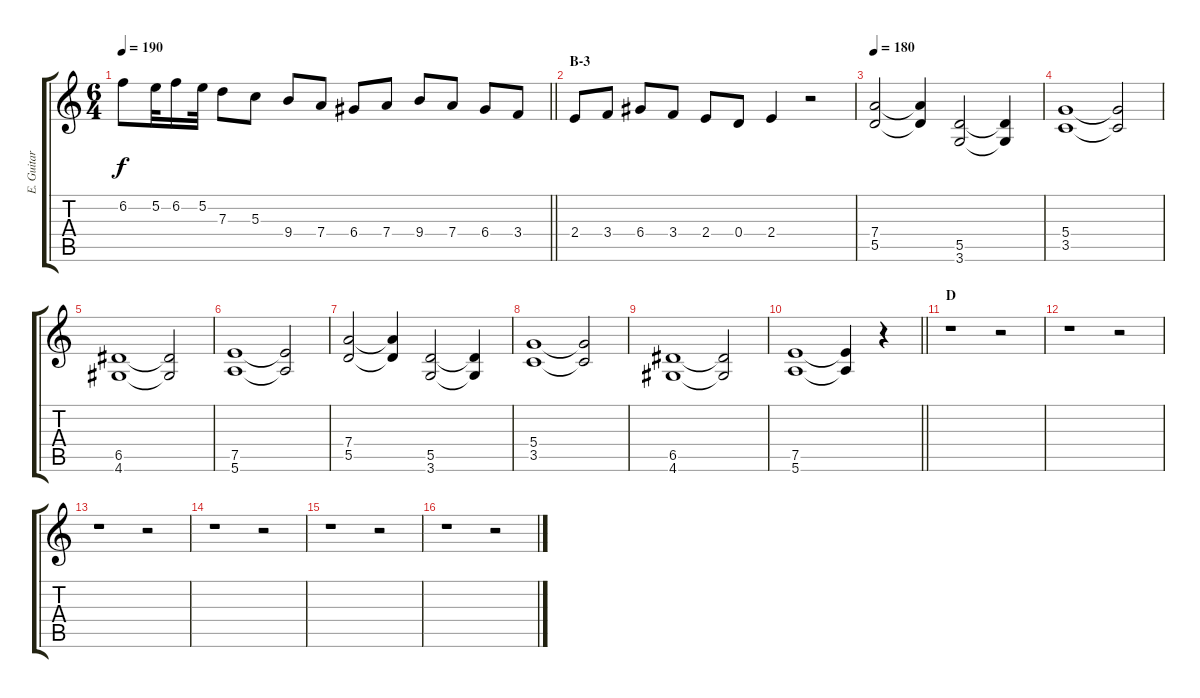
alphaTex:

\track ("E. Guitar III" "E. Guitar ") {instrument overdrivenguitar}
\staff {score tabs}
\tuning (E4 B3 G3 D3 A2 E2) {hide}
\ts (6 4)
\tempo 190
\clef g2
\barLineRight lightlight
\ks c
6.2.8{dy f} 5.2.32 6.2.16 5.2.32 7.3.8 5.3.8 9.4.8 7.4.8 6.4.8 7.4.8 9.4.8 7.4.8 6.4.8 3.4.8 |
\section ("" "B-3")
2.4.8 3.4.8 6.4.8 3.4.8 2.4.8 0.4.8 2.4.4 r.2 |
\tempo 180
(7.4 5.5).2 (7.4{t} 5.5{t}).4 (5.5 3.6).2 (5.5{t} 3.6{t}).4 |
(5.4 3.5).1 (5.4{t} 3.5{t}).2 |
(6.5 4.6).1 (6.5{t} 4.6{t}).2 |
(7.5 5.6).1 (7.5{t} 5.6{t}).2 |
(7.4 5.5).2 (7.4{t} 5.5{t}).4 (5.5 3.6).2 (5.5{t} 3.6{t}).4 |
(5.4 3.5).1 (5.4{t} 3.5{t}).2 |
(6.5 4.6).1 (6.5{t} 4.6{t}).2 |
\barLineRight lightlight
(7.5 5.6).1 (7.5{t} 5.6{t}).4 r.4 |
\section ("" "D")
r.1 r.2 |
r.1 r.2 |
r.1 r.2 |
r.1 r.2 |
r.1 r.2 |
r.1 r.2
